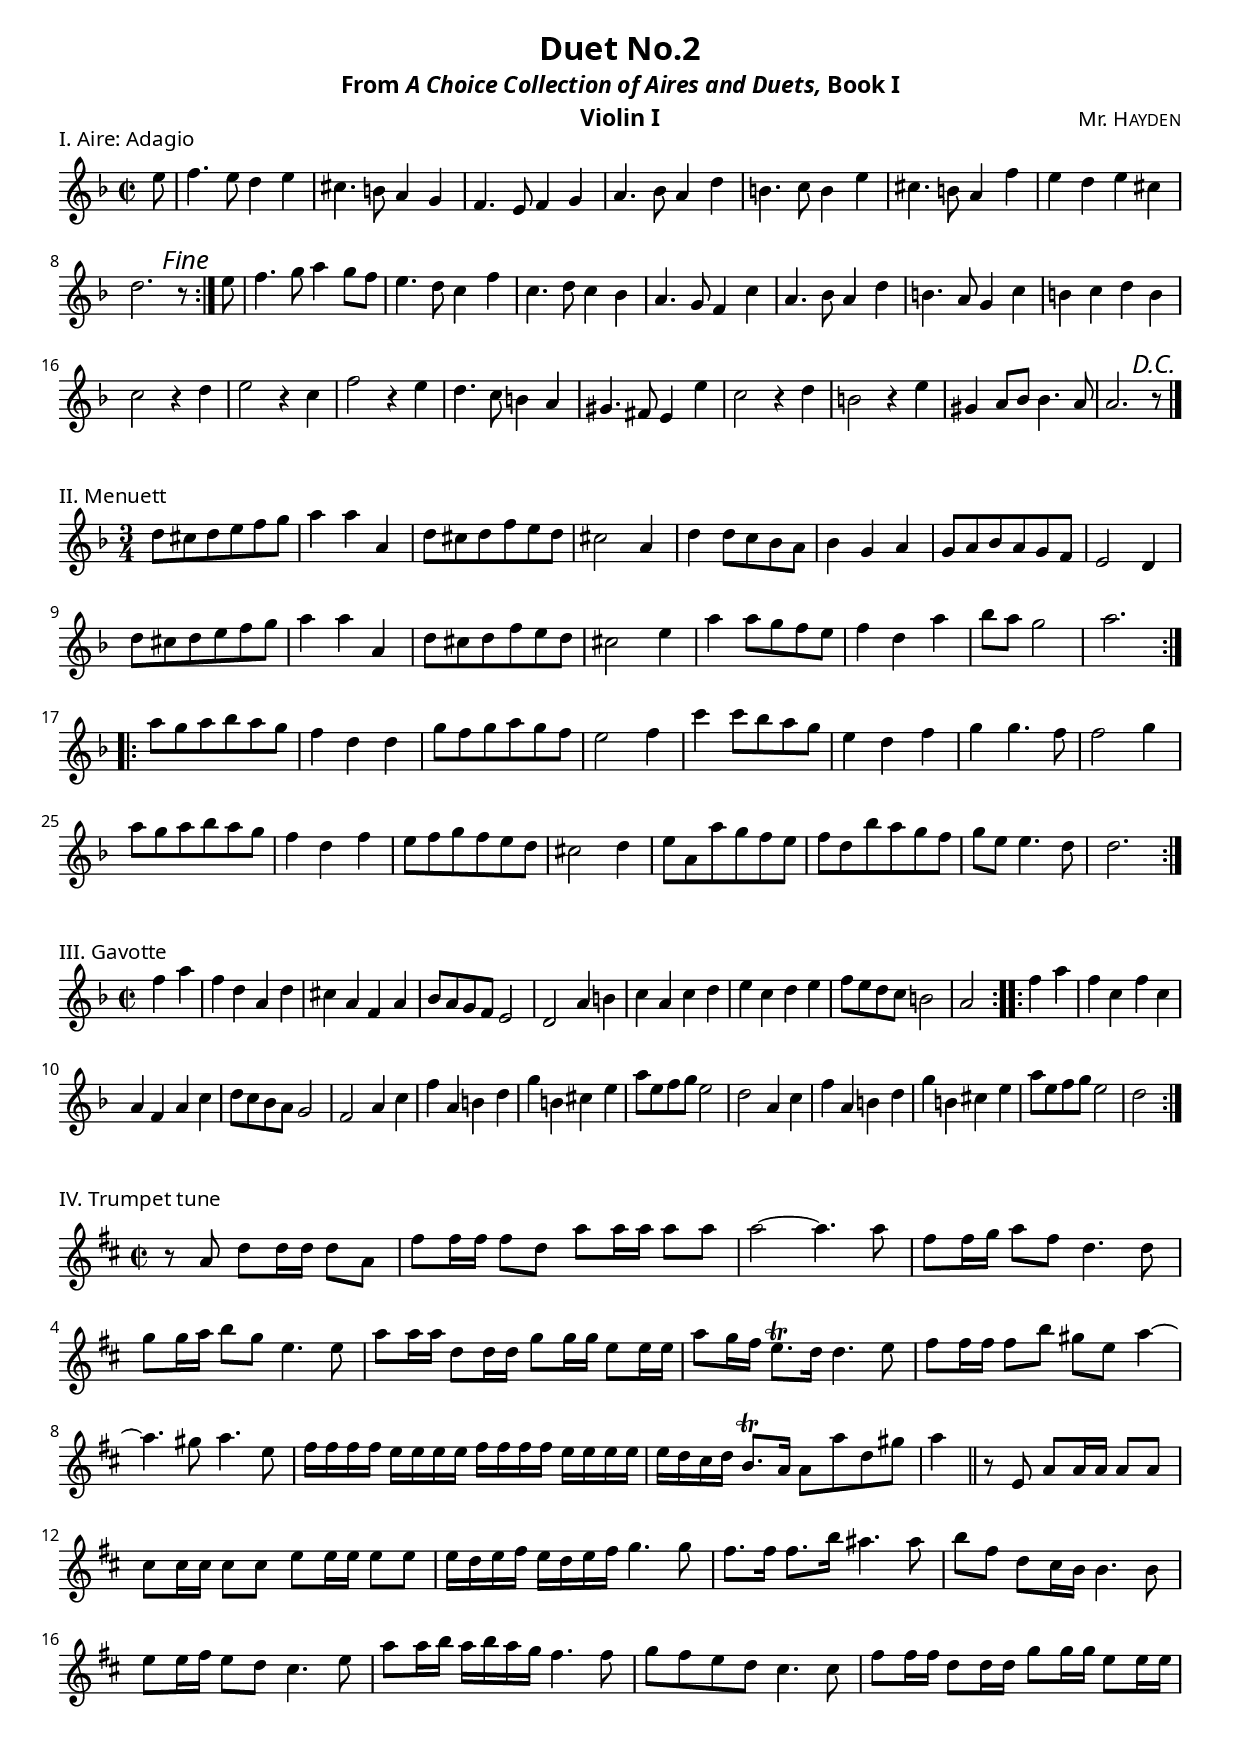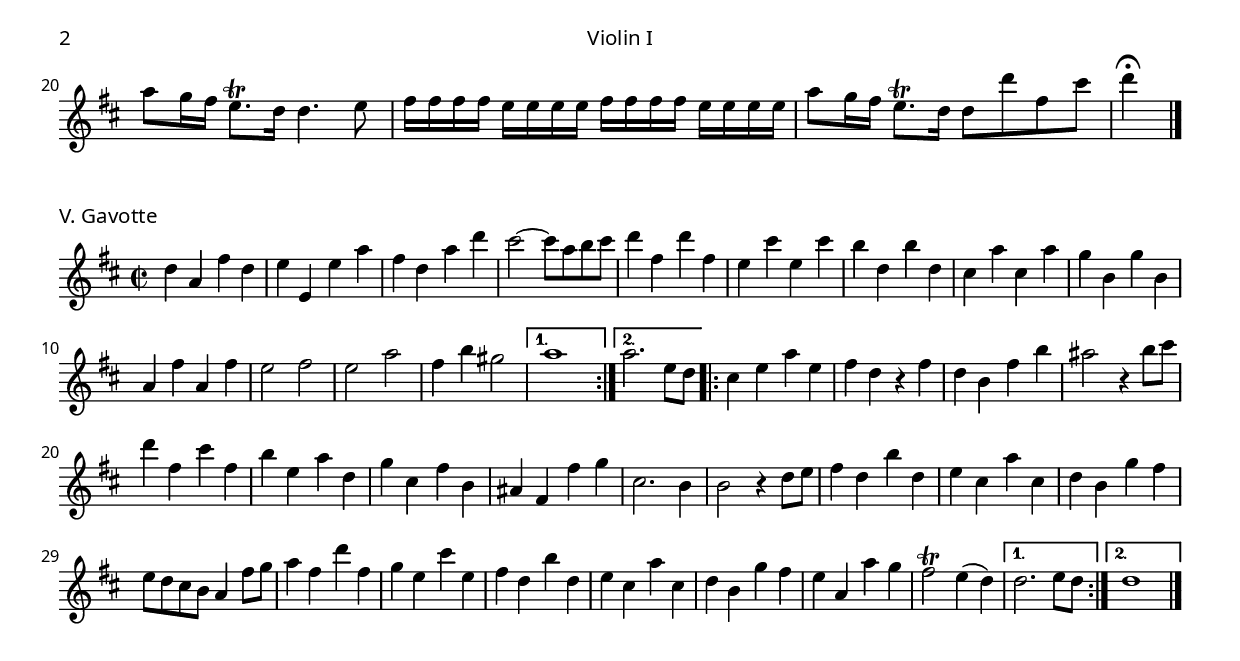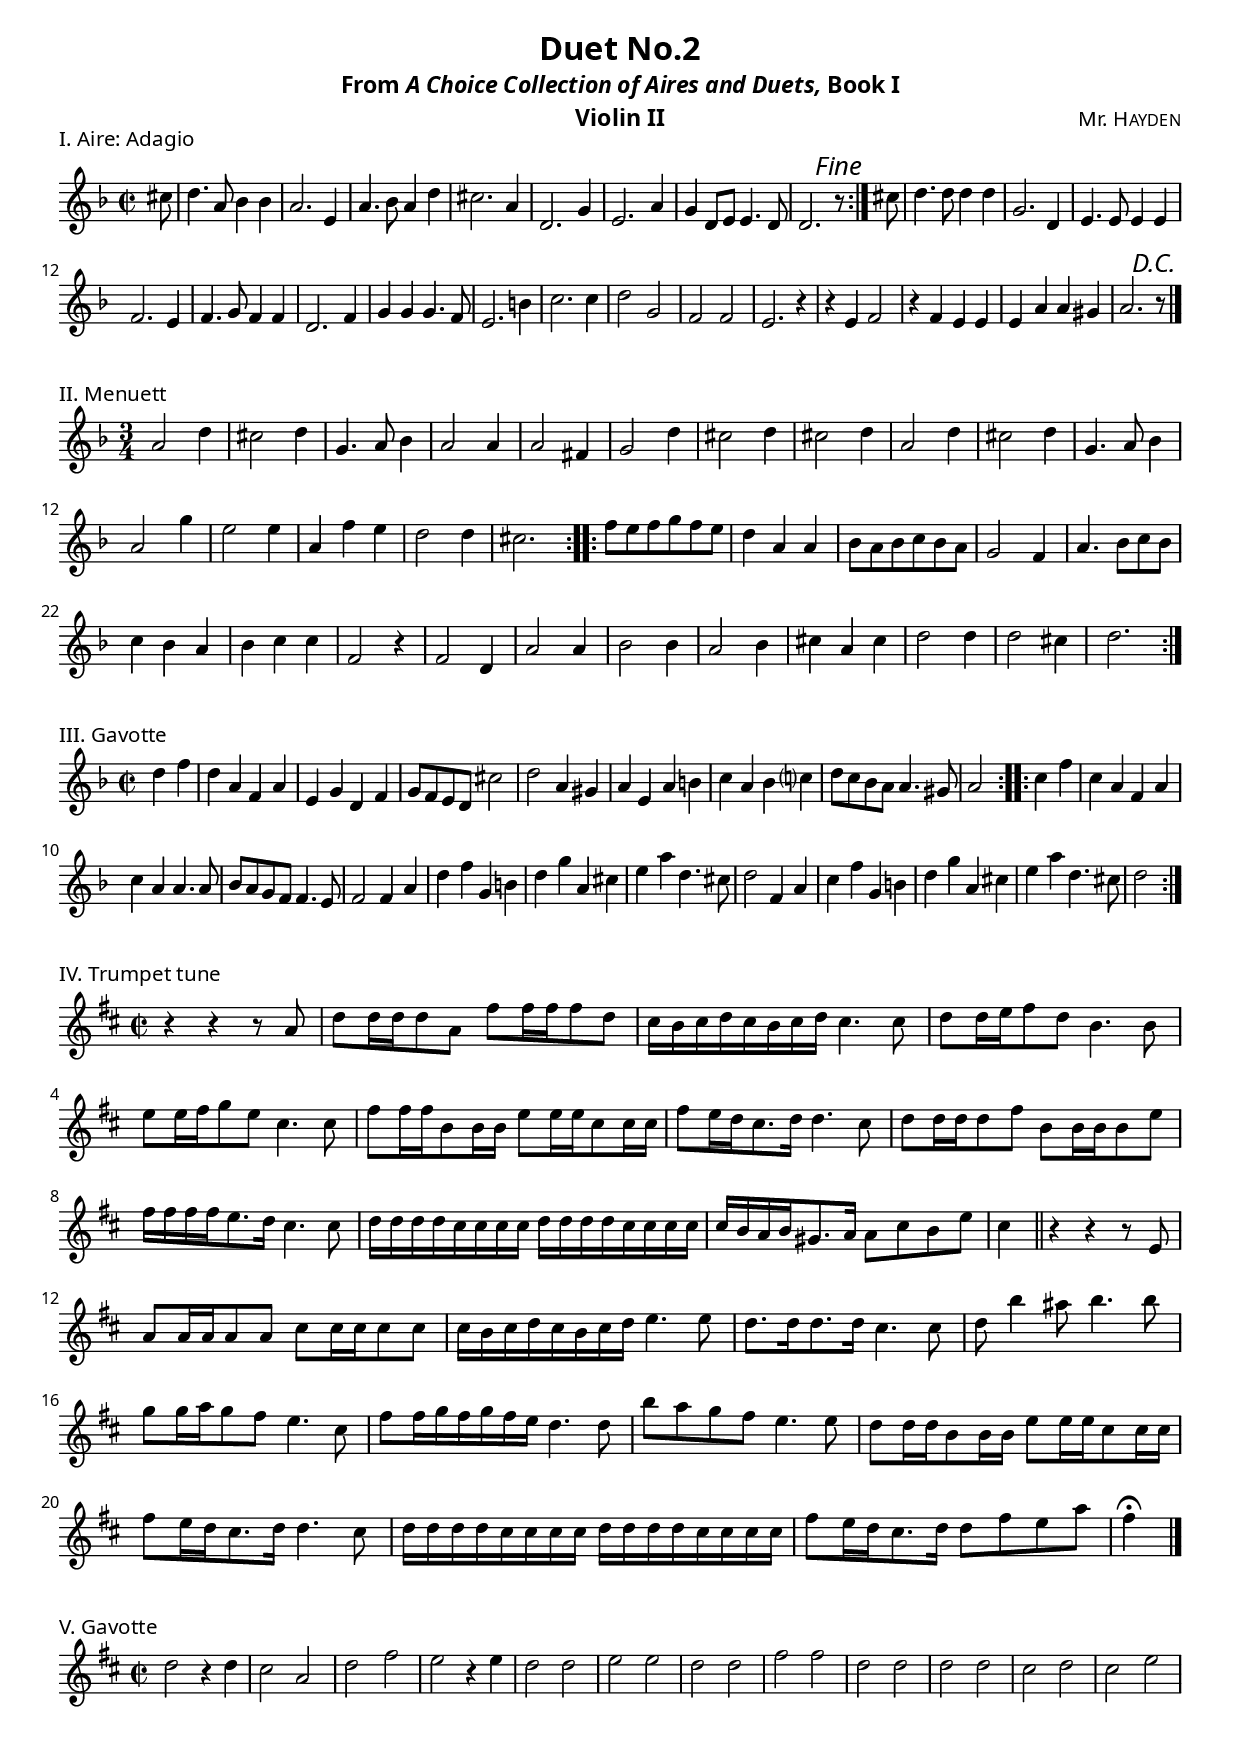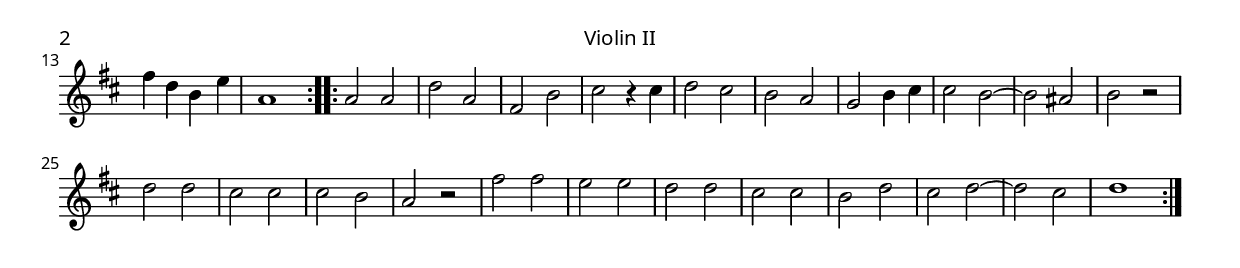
\version "2.14.2"

\include "../../globalstuff.ly"

\header {
	title = "Duet No.2"
	subtitle = \markup { From \italic { A Choice Collection of Aires and Duets, } Book I }
	composer = \markup { Mr. \smallCaps{Hayden} }
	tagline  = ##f
}

% I. Aire
ga = {
	\clef treble
	\time 2/2
	\key d \minor
}

nAa = \relative c'' {
	\override Score.RehearsalMark #'break-visibility = #begin-of-line-invisible
	\override Score.RehearsalMark #'self-alignment-X = #RIGHT
	\repeat volta 2 {
		\partial 8 e8
		f4. e8 d4 e
		cis4. b8 a4 g
		f4. e8 f4 g
		a4. bes8 a4 d
		b4. c8 b4 e
		cis4. b8 a4 f'
		e4 d e cis
		d2. r8 \mark\markup\italic{Fine}
	}
	e8
	f4. g8 a4 g8 f
	e4. d8 c4 f
	c4. d8 c4 bes
	a4. g8 f4 c'
	a4. bes8 a4 d
	b4. a8 g4 c
	b4 c d b
	c2 r4 d
	e2 r4 c
	f2 r4 e
	d4. c8 b4 a
	gis4. fis8 e4 e'
	c2 r4 d
	b2 r4 e
	gis,4 a8 bes bes4. a8
	a2. r8 \bar "|." \mark\markup\italic{D.C.}
}

nBa = \relative c'' {
	\override Score.RehearsalMark #'break-visibility = #begin-of-line-invisible
	\override Score.RehearsalMark #'self-alignment-X = #RIGHT
	\repeat volta 2 {
		\partial 8 cis8
		d4. a8 bes4 bes
		a2. e4
		a4. bes8 a4 d
		cis2. a4
		d,2. g4
		e2. a4
		g4 d8 e e4. d8
		d2. r8 \mark\markup\italic{Fine}
	}
	cis'8
	d4. d8 d4 d
	g,2. d4
	e4. e8 e4 e
	f2. e4
	f4. g8 f4 f
	d2. f4
	g4 g g4. f8
	e2. b'4
	c2. c4
	d2 g,
	f2 f
	e2. r4
	r4 e f2
	r4 f e e
	e4 a a gis
	a2. r8 \bar "|." \mark\markup\italic{D.C.}
}

% II. Minuet
gb = {
	\clef treble
	\time 3/4
	\key d \minor
}

nAb = \relative c'' {
	\repeat volta 2 {
		d8 cis d e f g
		a4 a a,
		d8 cis d f e d
		cis2 a4
		d4 d8 c bes a
		bes4 g a
		g8 a bes a g f
		e2 d4
		d'8 cis d e f g
		a4 a a,
		d8 cis d f e d
		cis2 e4
		a4 a8 g f e
		f4 d a'
		bes8 a g2
		a2.
	}
	\repeat volta 2 {
		a8 g a bes a g
		f4 d d
		g8 f g a g f
		e2 f4
		c'4 c8 bes a g
		e4 d f
		g4 g4. f8
		f2 g4
		a8 g a bes a g
		f4 d f
		e8 f g f e d
		cis2 d4
		e8 a, a' g f e
		f8 d bes' a g f
		g8 e e4. d8
		d2.
	}
}

nBb = \relative c'' {
	\repeat volta 2 {
		a2 d4
		cis2 d4
		g,4. a8 bes4
		a2 a4
		a2 fis4
		g2 d'4
		cis2 d4
		cis2 d4
		a2 d4
		cis2 d4
		g,4. a8 bes4
		a2 g'4
		e2 e4
		a,4 f' e
		d2 d4
		cis2.
	}
	\repeat volta 2 {
		f8 e f g f e
		d4 a a bes8 a bes c bes a
		g2 f4
		a4. bes8 c bes
		c4 bes a
		bes4 c c
		f,2 r4
		f2 d4
		a'2 a4
		bes2 bes4
		a2 bes4
		cis4 a cis
		d2 d4
		d2 cis4
		d2.
	}
}

% III. Gavotte
gc = {
	\clef treble
	\time 2/2
	\key d \minor
}

nAc = \relative c'' {
	\repeat volta 2 {
		\partial 2 f4 a
		f4 d a d
		cis4 a f a
		bes8 a g f e2
		d2 a'4 b
		c4 a c d
		e4 c d e
		f8 e d c b2
		a2
	}
	\repeat volta 2 {
		f'4 a
		f4 c f c
		a4 f a c
		d8 c bes a g2
		f2 a4 c
		f4 a, b d
		g4 b, cis e
		a8 e f g e2
		d2 a4 c
		f4 a, b d
		g4 b, cis e
		a8 e f g e2
		d2
	}
}

nBc = \relative c'' {
	\repeat volta 2 {
		\partial 2 d4 f
		d4 a f a
		e4 g d f
		g8 f e d cis'2
		d2 a4 gis
		a4 e a b
		c4 a bes c?
		d8 c bes a a4. gis8
		a2
	}
	\repeat volta 2 {
		c4 f
		c4 a f a
		c4 a a4. a8
		bes8 a g f f4. e8
		f2 f4 a
		d4 f g, b
		d4 g a, cis
		e4 a d,4. cis8
		d2 f,4 a
		c4 f g, b
		d4 g a, cis
		e4 a d,4. cis8
		d2
	}
}

% IV. Trumpet tune
gd = {
	\clef treble
	\time 2/2
	\key d \major
}

nAd = \relative c'' {
	\partial 4*3 r8 a8 d[ d16 d] d8 a
	fis'8[ fis16 fis] fis8 d a'8[ a16 a] a8 a
	a2 ~ a4. a8
	fis8[ fis16 g] a8 fis d4. d8
	g8[ g16 a] b8 g e4. e8
	a8[ a16 a] d,8[ d16 d] g8[ g16 g] e8[ e16 e]
	a8[ g16 fis] e8.\trill d16 d4. e8
	fis8[ fis16 fis] fis8 b gis e a4 ~
	a4. gis8 a4. e8
	fis16[ fis fis fis] e[ e e e] fis[ fis fis fis] e[ e e e]
	e16[ d cis d] b8.\trill a16 a8 a' d, gis
	a4
	\bar "||"
	r8 e, a[ a16 a] a8 a
	cis8[ cis16 cis] cis8 cis e[ e16 e] e8 e
	e16[ d e fis] e[ d e fis] g4. g8
	fis8.[ fis16] fis8.[ b16] ais4. ais8
	b8 fis d[ cis16 b] b4. b8
	e8[ e16 fis] e8 d cis4. e8
	a8[ a16 b] a b a g fis4. fis8
	g8 fis e d cis4. cis8
	fis8[ fis16 fis] d8[ d16 d] g8[ g16 g] e8[ e16 e]
	a8[ g16 fis] e8.\trill d16 d4. e8
	fis16[ fis fis fis] e[ e e e] fis[ fis fis fis] e[ e e e]
	a8[ g16 fis] e8.\trill d16 d8 d' fis, cis'
	d4\fermata \bar "|."
}

nBd = \relative c'' {
	\partial 4*3 r4 r r8 a
	d8 d16 d d8 a fis'8 fis16 fis fis8 d
	cis16 b cis d cis b cis d cis4. cis8
	d8 d16 e fis8 d b4. b8
	e8 e16 fis g8 e cis4. cis8
	fis8 fis16 fis b,8 b16 b e8 e16 e cis8 cis16 cis
	fis8 e16 d cis8. d16 d4. cis8
	d8 d16 d d8 fis b,8 b16 b b8 e
	fis16 fis fis fis e8. d16 cis4. cis8
	d16 d d d cis cis cis cis d d d d cis cis cis cis
	cis16 b a b gis8. a16 a8 cis b e
	cis4
	\bar "||"
	r4 r r8 e,
	a8 a16 a a8 a cis8 cis16 cis cis8 cis
	cis16 b cis d cis b cis d e4. e8
	d8. d16 d8. d16 cis4. cis8
	d8 b'4 ais8 b4. b8
	g8 g16 a g8 fis e4. cis8
	fis8 fis16 g fis g fis e d4. d8
	b'8 a g fis e4. e8
	d8 d16 d b8 b16 b e8 e16 e cis8 cis16 cis
	fis8 e16 d cis8. d16 d4. cis8
	d16 d d d cis cis cis cis d d d d cis cis cis cis
	fis8 e16 d cis8. d16 d8 fis e a
	fis4\fermata \bar "|."
}

% V. Gavotte
ge = {
	\clef treble
	\time 2/2
	\key d \major
}

nAe = \relative c'' {
	\repeat volta 2 {
		d4 a fis' d
		e4 e, e' a
		fis4 d a' d
		cis2 ~ cis8 a b cis
		d4 fis, d' fis,
		e4 cis' e, cis'
		b4 d, b' d,
		cis4 a' cis, a'
		g4 b, g' b,
		a4 fis' a, fis'
		e2 fis
		e2 a
		fis4 b gis2
		
	}
	\alternative {
		{ a1 }
		{ a2. e8 d}
	}
	\repeat volta 2 {
		cis4 e a e
		fis4 d r fis
		d b fis' b
		ais2 r4 b8 cis
		d4 fis, cis' fis,
		b4 e, a d,
		g4 cis, fis b,
		ais4 fis fis' g
		cis,2. b4
		b2 r4 d8 e
		fis4 d b' d,
		e4 cis a' cis,
		d4 b g' fis
		e8 d cis b a4 fis'8 g
		a4 fis d' fis,
		g4 e cis' e,
		fis4 d b' d,
		e4 cis a' cis,
		d4 b g' fis
		e4 a, a' g
		fis2\trill e4( d)
	}
	\alternative {
		{ d2. e8 d }
		{ d1 \bar "|."}
	}
}

nBe = \relative c'' {
	\repeat volta 2 {
		d2 r4 d
		cis2 a
		d2 fis
		e2 r4 e
		d2 d
		e2 e
		d2 d
		fis2 fis
		d2 d
		d2 d
		cis2 d
		cis2 e
		fis4 d b e
		a,1
	}
	\repeat volta 2 {
		a2 a
		d2 a
		fis2 b
		cis2 r4 cis
		d2 cis
		b2 a
		g2 b4 cis
		cis2 b ~
		b2 ais
		b2 r
		d2 d
		cis2 cis
		cis2 b
		a2 r
		fis'2 fis
		e2 e
		d2 d
		cis2 cis
		b2 d
		cis2 d ~
		d2 cis
		d1
	}
}


\book {
	\bookOutputName "Violin I"
	\bookpart {
		\header { instrument = "Violin I" }
		
		\score {
			\new Staff { \ga \nAa }
			\header { piece = "I. Aire: Adagio" }
		}

		\score {
			\new Staff { \gb \nAb }
			\header { piece = "II. Menuett" }
		}

		\score {
			\new Staff { \gc \nAc }
			\header { piece = "III. Gavotte" }
		}

		\score {
			\new Staff { \gd \nAd }
			\header { piece = "IV. Trumpet tune" }
		}
		
		\score {
			\new Staff { \ge \nAe }
			\header { piece = "V. Gavotte" }
		}
	}
}

\book {
	\bookOutputName "Violin II"
	\bookpart {
		\header {
			instrument = "Violin II"
		}
		
		\score {
			\new Staff { \ga \nBa }
			\header { piece = "I. Aire: Adagio" }
		}

		\score {
			\new Staff { \gb \nBb }
			\header { piece = "II. Menuett" }
		}
		
		\score {
			\new Staff { \gc \nBc }
			\header { piece = "III. Gavotte" }
		}

		\score {
			\new Staff { \gd \nBd }
			\header { piece = "IV. Trumpet tune" }
		}
		
		\score {
			\new Staff { \ge \nBe }
			\header { piece = "V. Gavotte" }
		}
	}
}